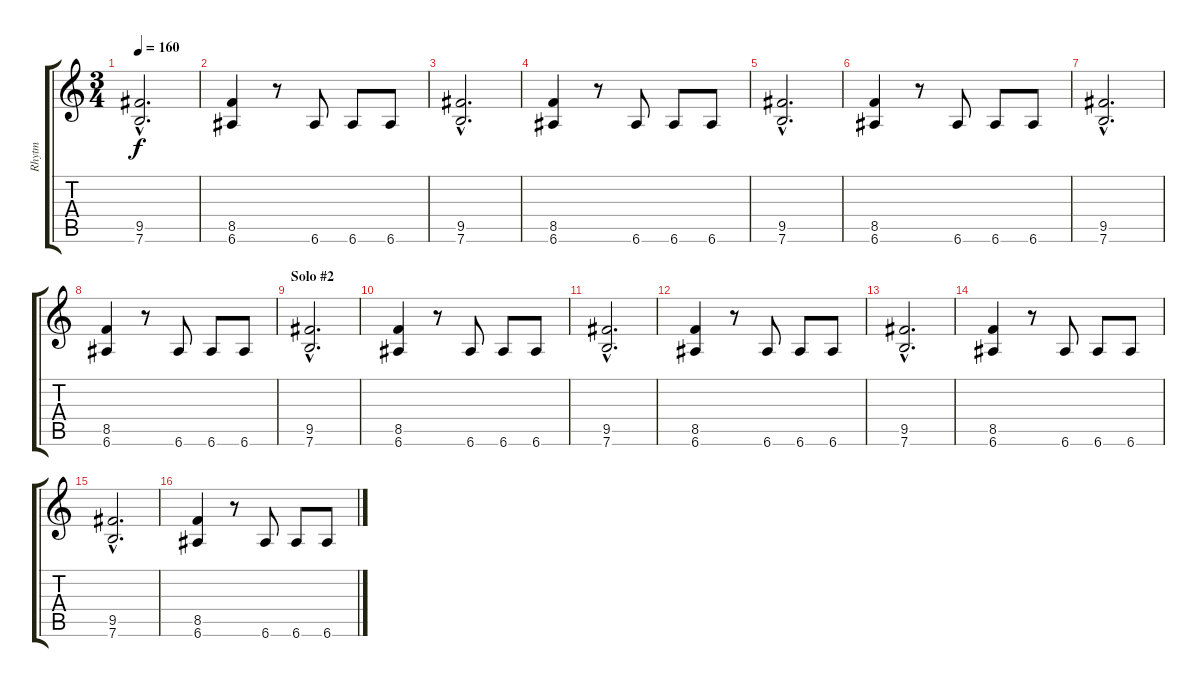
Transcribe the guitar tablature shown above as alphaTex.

\track ("Rhytm" "Rhytm") {instrument distortionguitar}
\staff {score tabs}
\tuning (E4 B3 G3 D3 A2 E2) {hide}
\ts (3 4)
\tempo 160
\clef g2
\ks c
(9.5{hac} 7.6{hac}).2{d dy f} |
(8.5 6.6).4 r.8 6.6.8 6.6.8 6.6.8 |
(9.5{hac} 7.6{hac}).2{d} |
(8.5 6.6).4 r.8 6.6.8 6.6.8 6.6.8 |
(9.5{hac} 7.6{hac}).2{d} |
(8.5 6.6).4 r.8 6.6.8 6.6.8 6.6.8 |
(9.5{hac} 7.6{hac}).2{d} |
(8.5 6.6).4 r.8 6.6.8 6.6.8 6.6.8 |
\section ("" "Solo #2")
(9.5{hac} 7.6{hac}).2{d} |
(8.5 6.6).4 r.8 6.6.8 6.6.8 6.6.8 |
(9.5{hac} 7.6{hac}).2{d} |
(8.5 6.6).4 r.8 6.6.8 6.6.8 6.6.8 |
(9.5{hac} 7.6{hac}).2{d} |
(8.5 6.6).4 r.8 6.6.8 6.6.8 6.6.8 |
(9.5{hac} 7.6{hac}).2{d} |
(8.5 6.6).4 r.8 6.6.8 6.6.8 6.6.8
